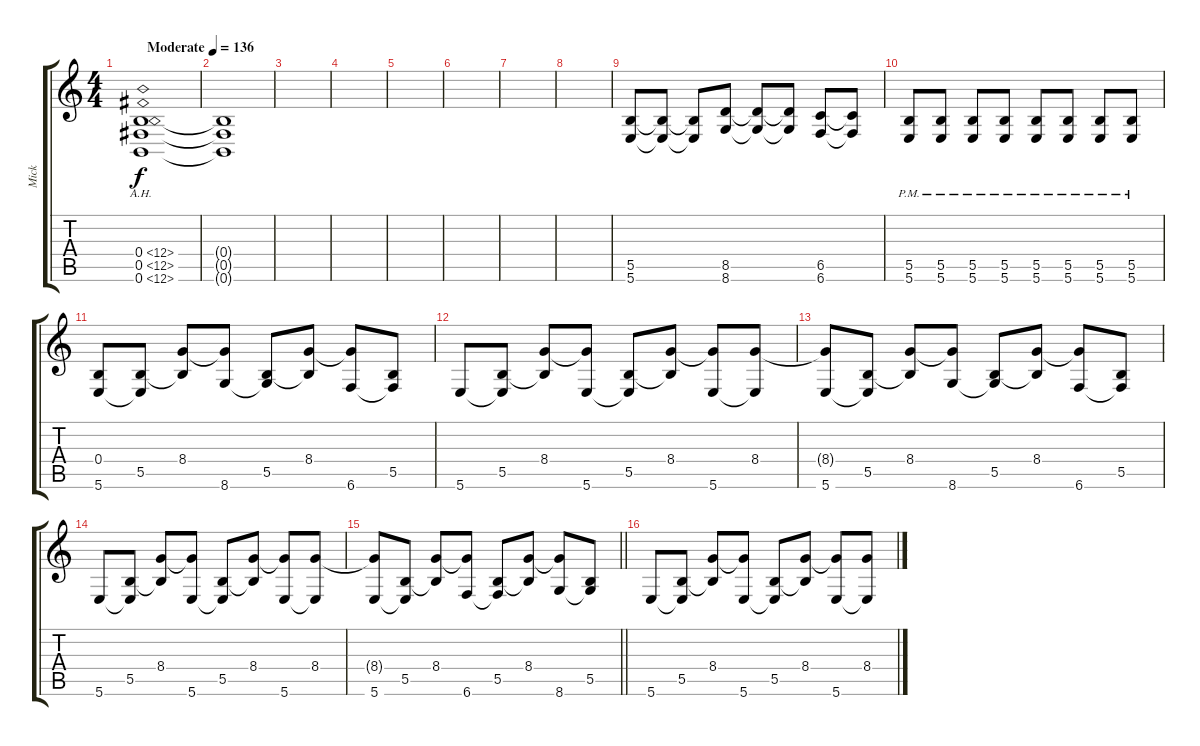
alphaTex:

\track ("Mick" "Mick") {instrument overdrivenguitar}
\staff {score tabs}
\tuning (Db4 Ab3 E3 B2 Gb2 B1) {hide}
\ts (4 4)
\tempo (136 "Moderate")
\clef g2
\ks c
(0.4{ah 12} 0.5{ah 12} 0.6{ah 12}).1{dy f instrument overdrivenguitar} |
(0.4{t} 0.5{t} 0.6{t}).1 |
|
|
|
|
|
|
(5.5 5.6).8 (5.5{t} 5.6{t}).8 (5.5{t} 5.6{t}).8 (8.5 8.6).8 (8.5{t} 8.6{t}).8 (8.5{t} 8.6{t}).8 (6.5 6.6).8 (6.5{t} 6.6{t}).8 |
(5.5{pm} 5.6{pm}).8 (5.5{pm} 5.6{pm}).8 (5.5{pm} 5.6{pm}).8 (5.5{pm} 5.6{pm}).8 (5.5{pm} 5.6{pm}).8 (5.5{pm} 5.6{pm}).8 (5.5{pm} 5.6{pm}).8 (5.5{pm} 5.6{pm}).8 |
(0.4 5.6).8 (5.5 5.6{t}).8 (8.4 5.5{t}).8 (8.4{t} 8.6).8 (5.5 8.6{t}).8 (8.4 5.5{t}).8 (8.4{t} 6.6).8 (5.5 6.6{t}).8 |
5.6.8 (5.5 5.6{t}).8 (8.4 5.5{t}).8 (8.4{t} 5.6).8 (5.5 5.6{t}).8 (8.4 5.5{t}).8 (8.4{t} 5.6).8 (8.4 5.6{t}).8 |
(8.4{t} 5.6).8 (5.5 5.6{t}).8 (8.4 5.5{t}).8 (8.4{t} 8.6).8 (5.5 8.6{t}).8 (8.4 5.5{t}).8 (8.4{t} 6.6).8 (5.5 6.6{t}).8 |
5.6.8 (5.5 5.6{t}).8 (8.4 5.5{t}).8 (8.4{t} 5.6).8 (5.5 5.6{t}).8 (8.4 5.5{t}).8 (8.4{t} 5.6).8 (8.4 5.6{t}).8 |
\barLineRight lightlight
(8.4{t} 5.6).8 (5.5 5.6{t}).8 (8.4 5.5{t}).8 (8.4{t} 6.6).8 (5.5 6.6{t}).8 (8.4 5.5{t}).8 (8.4{t} 8.6).8 (5.5 8.6{t}).8 |
5.6.8 (5.5 5.6{t}).8 (8.4 5.5{t}).8 (8.4{t} 5.6).8 (5.5 5.6{t}).8 (8.4 5.5{t}).8 (8.4{t} 5.6).8 (8.4 5.6{t}).8
